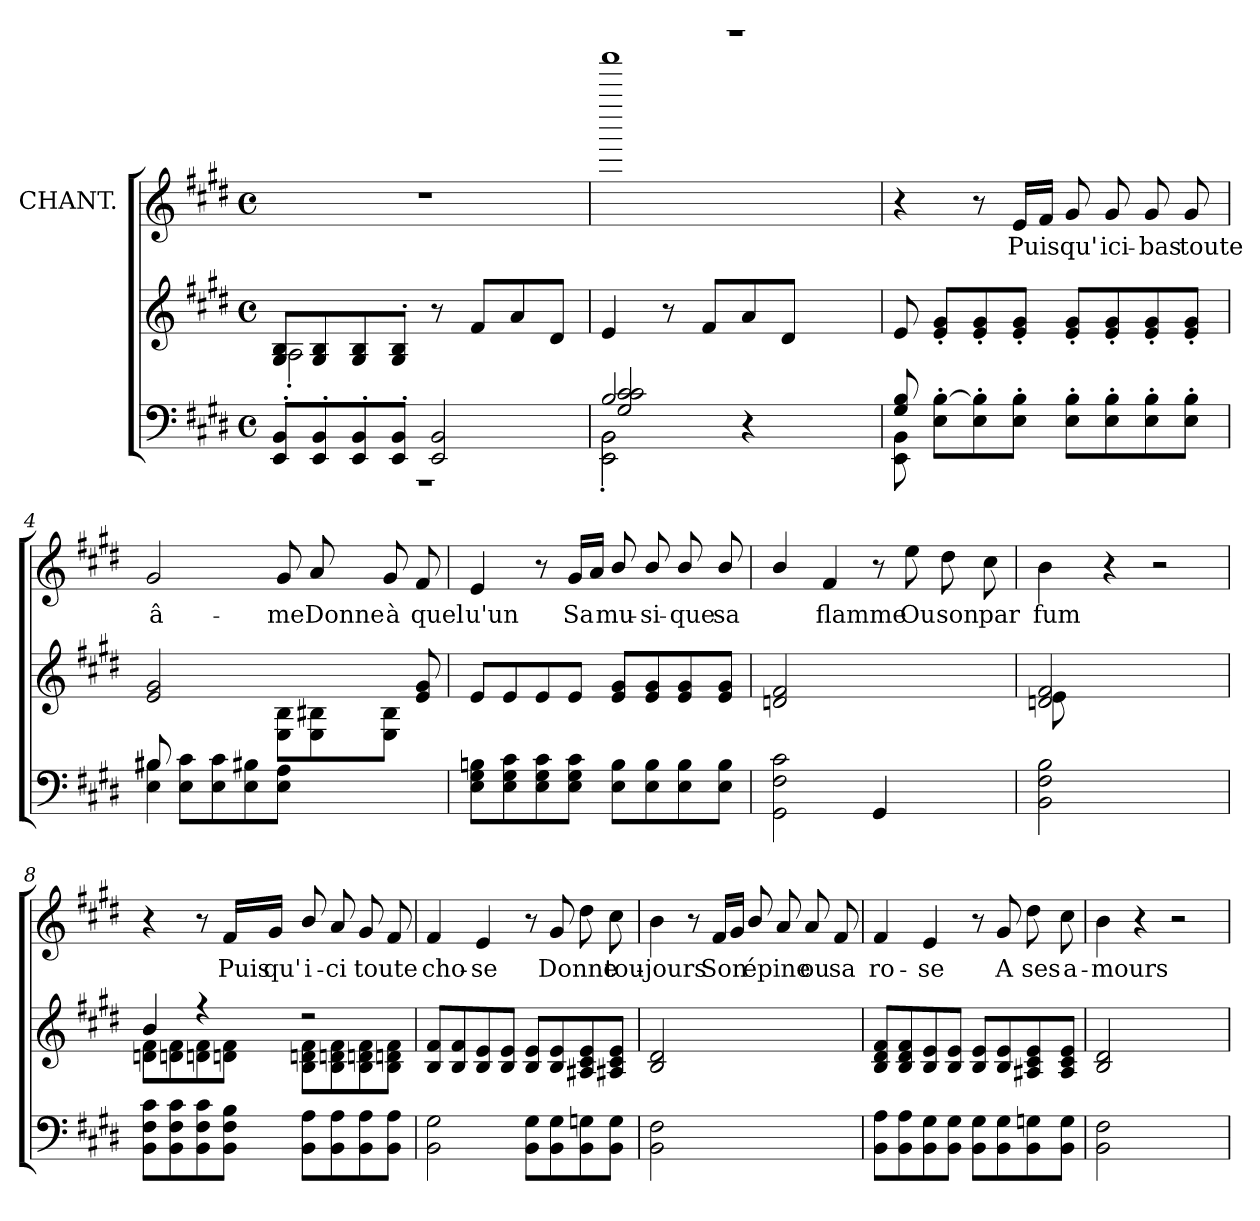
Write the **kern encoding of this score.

**kern	**kern	**kern	**text
*part3	*part2	*part1	*part1
*staff3	*staff2	*staff1	*staff1
*	*	*I"CHANT.	*
*clefF4	*clefG2	*clefG2	*
*k[f#c#g#d#]	*k[f#c#g#d#]	*k[f#c#g#d#]	*
*M4/4	*M4/4	*M4/4	*
*met(c)	*met(c)	*met(c)	*
=1	=1	=1	=1
*^	*^	*	*
8BBi'</ 8EEi'</L	1r	8G#j/ 8Bj/L	2A'>'>Z\	1r	.
8BBi'>'</ 8EEi'>'</	.	8Bj/ 8G#j/	.	.	.
8BBi'>'</ 8EEi'>'</	.	8G#j/ 8Bj/	.	.	.
8BBi'</ 8EEi'</J	.	8G#j'</ 8Bj'</J	.	.	.
2BBi/ 2EEi/	.	8r	2ryy	.	.
.	.	8f#j/L	.	.	.
.	.	8aj/	.	.	.
.	.	8d#j/J	.	.	.
*	*	*v	*v	*	*
=2	=2	=2	=2	=2
*^	*^	*	*^	*
2BZ/	2EEV'<\ 2BBV'<\	2c#i/ 2c#i/ 2G#i/	2EEN\ 2BBN\	4ej/	1r	1aaaaai/	.
.	.	.	.	8r	.	.	.
.	.	.	.	8f#j/L	.	.	.
2ryy	2ryy	2ryy	4r	8aj/	.	.	.
.	.	.	.	8d#j/J	.	.	.
.	.	.	4ryy	4ryy	.	.	.
*	*v	*v	*v	*	*v	*v	*
=3	=3	=3	=3	=3
8Bi/ 8G#i/	8EEN\ 8BBN\	8ej/	4r	.
8Ei'>\ [8Bi'>\L	2..ryy	8g#j'</ 8ej'</L	.	.
8Ei'>\ 8Bi]'>\	.	8g#j'</ 8ej'</	8r	.
8Ei'>\ 8Bi'>\J	.	8g#j'</ 8ej'</J	16ej/LL	Puisqu'
.	.	.	16f#j/JJ	.
8Ei'>\ 8Bi'>\L	.	8g#j'</ 8ej'</L	8g#j/	.
8Ei'>\ 8Bi'>\	.	8g#j'</ 8ej'</	8g#j/	ici-
8Ei'>\ 8Bi'>\	.	8g#j'</ 8ej'</	8g#j/	bas
8Ei'>\ 8Bi'>\J	.	8g#j'</ 8ej'</J	8g#j/	toute
=4	=4	=4	=4	=4
8B#XN/	8Ei\ 8B#Xi\J	2g#j/ 2ej/	2g#j/	â-
2..ryy	8Ei\ 8c#i\L	.	.	.
.	8Ei\ 8c#i\	.	.	.
.	8Ei\ 8B#Xi\	.	.	.
.	8Ei\ 8Ai\J	8Ej\ 8Bj\L	8g#j/	me
.	4.ryy	8Ej\ 8B#Xj\	8aj/	Donne
.	.	8Ej\ 8B#j\J	8g#j/	à
.	.	8g#j/ 8ej/	8f#j/	quel
*v	*v	*	*	*
!!LO:LB:g=z
=5	=5	=5	=5
8Bni\ 8G#i\ 8Ei\L	8ej/L	4ej/	u'un
8Ei\ 8c#i\ 8G#i\	8ej/	.	.
8Ei\ 8c#i\ 8G#i\	8ej/	8r	.
8Ei\ 8G#i\ 8c#i\J	8ej/J	16g#j/LL	Sa
.	.	16aj/JJ	.
8Ei\ 8Bi\L	8g#j/ 8ej/L	8bj/	mu-
8Ei\ 8Bi\	8g#j/ 8ej/	8bj/	si-
8Ei\ 8Bi\	8g#j/ 8ej/	8bj/	que
8Ei\ 8Bi\J	8g#j/ 8ej/J	8bj/	sa
=6	=6	=6	=6
2GG#i\ 2F#i\ 2c#i\	2f#j/ 2dnj/	4bj/	.
.	.	4f#j/	flamme
4GG#i/	2ryy	8r	.
.	.	8eej\	Ou
4ryy	.	8dd#j\	son
.	.	8cc#j\	par
=7	=7	=7	=7
*	*^	*	*
2BBi\ 2F#i\ 2Bi\	2f#j/ 2dnj/	8eN\	4bj\	fum
.	.	2..ryy	.	.
.	.	.	4r	.
2ryy	2ryy	.	2r	.
=8	=8	=8	=8	=8
8BBi\ 8F#i\ 8c#i\L	4bj/	8dnN\ 8f#N\L	4r	.
8BBi\ 8F#i\ 8c#i\	.	8dnN\ 8f#N\	.	.
8BBi\ 8F#i\ 8c#i\	4r	8dnN\ 8f#N\	8r	.
8BBi\ 8F#i\ 8Bi\J	.	8dnN\ 8f#N\J	16f#j/LL	Puis
.	.	.	16g#j/JJ	qu'
8BBi\ 8Ai\L	2r	8BN\ 8dnN\ 8f#N\L	8bj/	i-
8BBi\ 8Ai\	.	8BN\ 8dnN\ 8f#N\	8aj/	ci
8BBi\ 8Ai\	.	8BN\ 8dnN\ 8f#N\	8g#j/	toute
8BBi\ 8Ai\J	.	8f#N\ 8dnN\ 8BN\J	8f#j/	.
*	*v	*v	*	*
!!LO:LB:g=z
=9	=9	=9	=9
2BBi\ 2G#i\	8f#j/ 8Bj/L	4f#j/	cho-
.	8f#j/ 8Bj/	.	.
.	8ej/ 8Bj/	4ej/	se
.	8Bj/ 8ej/J	.	.
8BBi\ 8G#i\L	8ej/ 8Bj/L	8r	.
8BBi\ 8G#i\	8ej/ 8Bj/	8g#j/	Donne
8BBi\ 8Gni\	8A#Xj/ 8c#j/ 8ej/	8dd#j\	.
8BBi\ 8Gi\J	8ej/ 8c#j/ 8A#Xj/J	8cc#j\	tou-
=10	=10	=10	=10
2BBi\ 2F#i\	2d#j/ 2Bj/	4bj\	jours
.	.	8r	.
.	.	16f#j/LL	Son
.	.	16g#j/JJ	.
2ryy	2ryy	8bj/	épine
.	.	8aj/	.
.	.	8aj/	ou
.	.	8f#j/	sa
=11	=11	=11	=11
8BBi\ 8Ai\L	8Bj/ 8d#j/ 8f#j/L	4f#j/	ro-
8BBi\ 8Ai\	8f#j/ 8d#j/ 8Bj/	.	.
8BBi\ 8G#i\	8ej/ 8Bj/	4ej/	se
8BBi\ 8G#i\J	8ej/ 8Bj/J	.	.
8BBi\ 8G#i\L	8ej/ 8Bj/L	8r	.
8BBi\ 8G#i\	8ej/ 8Bj/	8g#j/	A
8BBi\ 8Gni\	8ej/ 8c#j/ 8A#Xj/	8dd#j\	ses
8BBi\ 8Gi\J	8ej/ 8c#j/ 8A#j/J	8cc#j\	a-
=12	=12	=12	=12
2BBi\ 2F#i\	2d#j/ 2Bj/	4bj\	mours
.	.	4r	.
2ryy	2ryy	2r	.
=	=	=	=
*-	*-	*-	*-
